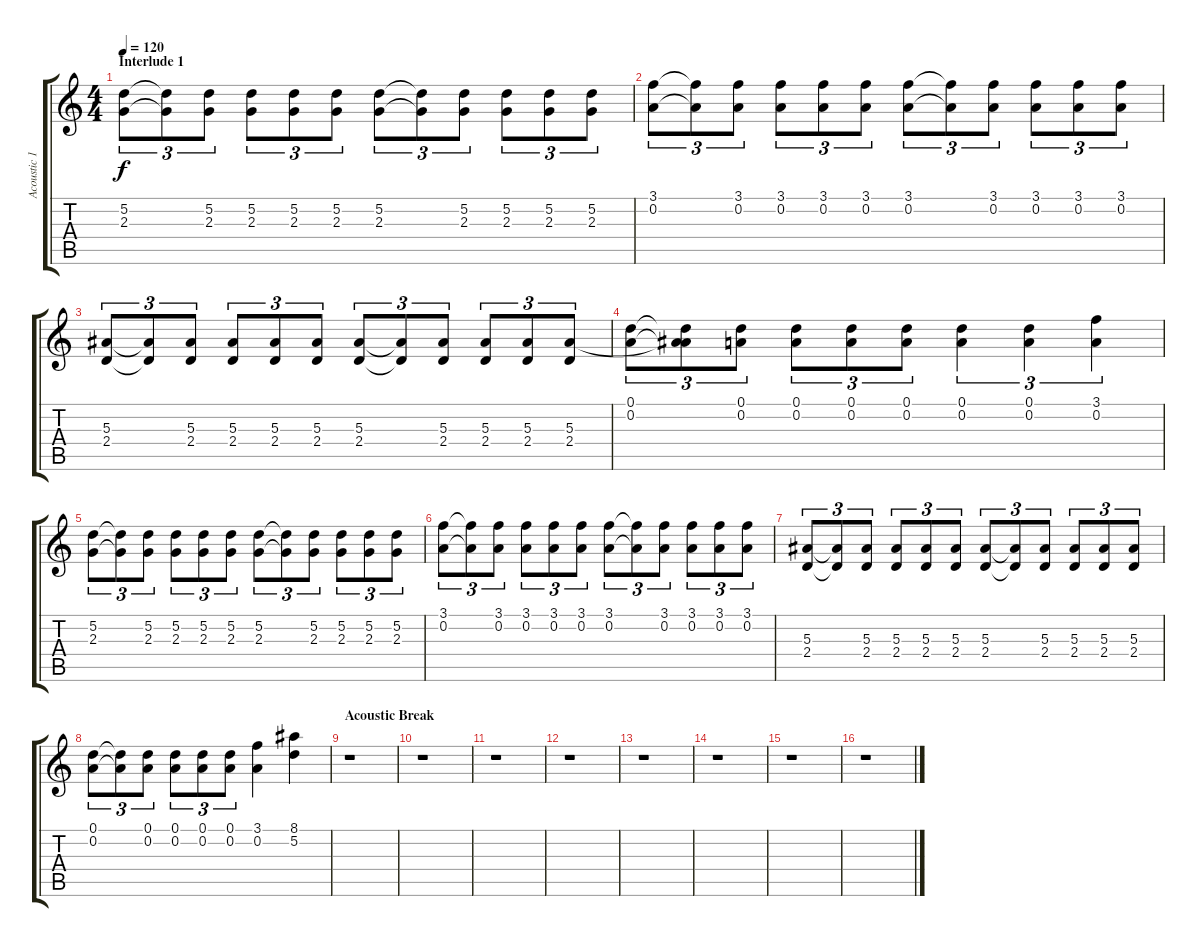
\track ("Acoustic 1" "Acoustic 1") {instrument acousticguitarsteel}
\staff {score tabs}
\tuning (D4 A3 F3 C3 G2 D2) {hide}
\ts (4 4)
\section ("" "Interlude 1")
\tempo 120
\clef g2
\ks c
(5.2 2.3).8{tu (3 2) dy f} (5.2{t} 2.3{t}).8{tu (3 2)} (5.2 2.3).8{tu (3 2)} (5.2 2.3).8{tu (3 2)} (5.2 2.3).8{tu (3 2)} (5.2 2.3).8{tu (3 2)} (5.2 2.3).8{tu (3 2)} (5.2{t} 2.3{t}).8{tu (3 2)} (5.2 2.3).8{tu (3 2)} (5.2 2.3).8{tu (3 2)} (5.2 2.3).8{tu (3 2)} (5.2 2.3).8{tu (3 2)} |
(3.1 0.2).8{tu (3 2)} (3.1{t} 0.2{t}).8{tu (3 2)} (3.1 0.2).8{tu (3 2)} (3.1 0.2).8{tu (3 2)} (3.1 0.2).8{tu (3 2)} (3.1 0.2).8{tu (3 2)} (3.1 0.2).8{tu (3 2)} (3.1{t} 0.2{t}).8{tu (3 2)} (3.1 0.2).8{tu (3 2)} (3.1 0.2).8{tu (3 2)} (3.1 0.2).8{tu (3 2)} (3.1 0.2).8{tu (3 2)} |
(5.3 2.4).8{tu (3 2)} (5.3{t} 2.4{t}).8{tu (3 2)} (5.3 2.4).8{tu (3 2)} (5.3 2.4).8{tu (3 2)} (5.3 2.4).8{tu (3 2)} (5.3 2.4).8{tu (3 2)} (5.3 2.4).8{tu (3 2)} (5.3{t} 2.4{t}).8{tu (3 2)} (5.3 2.4).8{tu (3 2)} (5.3 2.4).8{tu (3 2)} (5.3 2.4).8{tu (3 2)} (5.3 2.4).8{tu (3 2)} |
(0.1 0.2).8{tu (3 2)} (0.1{t} 0.2{t} 5.3{t}).8{tu (3 2)} (0.1 0.2).8{tu (3 2)} (0.1 0.2).8{tu (3 2)} (0.1 0.2).8{tu (3 2)} (0.1 0.2).8{tu (3 2)} (0.1 0.2).4{tu (3 2)} (0.1 0.2).4{tu (3 2)} (3.1 0.2).4{tu (3 2)} |
(5.2 2.3).8{tu (3 2)} (5.2{t} 2.3{t}).8{tu (3 2)} (5.2 2.3).8{tu (3 2)} (5.2 2.3).8{tu (3 2)} (5.2 2.3).8{tu (3 2)} (5.2 2.3).8{tu (3 2)} (5.2 2.3).8{tu (3 2)} (5.2{t} 2.3{t}).8{tu (3 2)} (5.2 2.3).8{tu (3 2)} (5.2 2.3).8{tu (3 2)} (5.2 2.3).8{tu (3 2)} (5.2 2.3).8{tu (3 2)} |
(3.1 0.2).8{tu (3 2)} (3.1{t} 0.2{t}).8{tu (3 2)} (3.1 0.2).8{tu (3 2)} (3.1 0.2).8{tu (3 2)} (3.1 0.2).8{tu (3 2)} (3.1 0.2).8{tu (3 2)} (3.1 0.2).8{tu (3 2)} (3.1{t} 0.2{t}).8{tu (3 2)} (3.1 0.2).8{tu (3 2)} (3.1 0.2).8{tu (3 2)} (3.1 0.2).8{tu (3 2)} (3.1 0.2).8{tu (3 2)} |
(5.3 2.4).8{tu (3 2)} (5.3{t} 2.4{t}).8{tu (3 2)} (5.3 2.4).8{tu (3 2)} (5.3 2.4).8{tu (3 2)} (5.3 2.4).8{tu (3 2)} (5.3 2.4).8{tu (3 2)} (5.3 2.4).8{tu (3 2)} (5.3{t} 2.4{t}).8{tu (3 2)} (5.3 2.4).8{tu (3 2)} (5.3 2.4).8{tu (3 2)} (5.3 2.4).8{tu (3 2)} (5.3 2.4).8{tu (3 2)} |
(0.1 0.2).8{tu (3 2)} (0.1{t} 0.2{t}).8{tu (3 2)} (0.1 0.2).8{tu (3 2)} (0.1 0.2).8{tu (3 2)} (0.1 0.2).8{tu (3 2)} (0.1 0.2).8{tu (3 2)} (3.1 0.2).4 (8.1 5.2).4 |
\section ("" "Acoustic Break")
r.1 |
r.1 |
r.1 |
r.1 |
r.1 |
r.1 |
r.1 |
r.1
